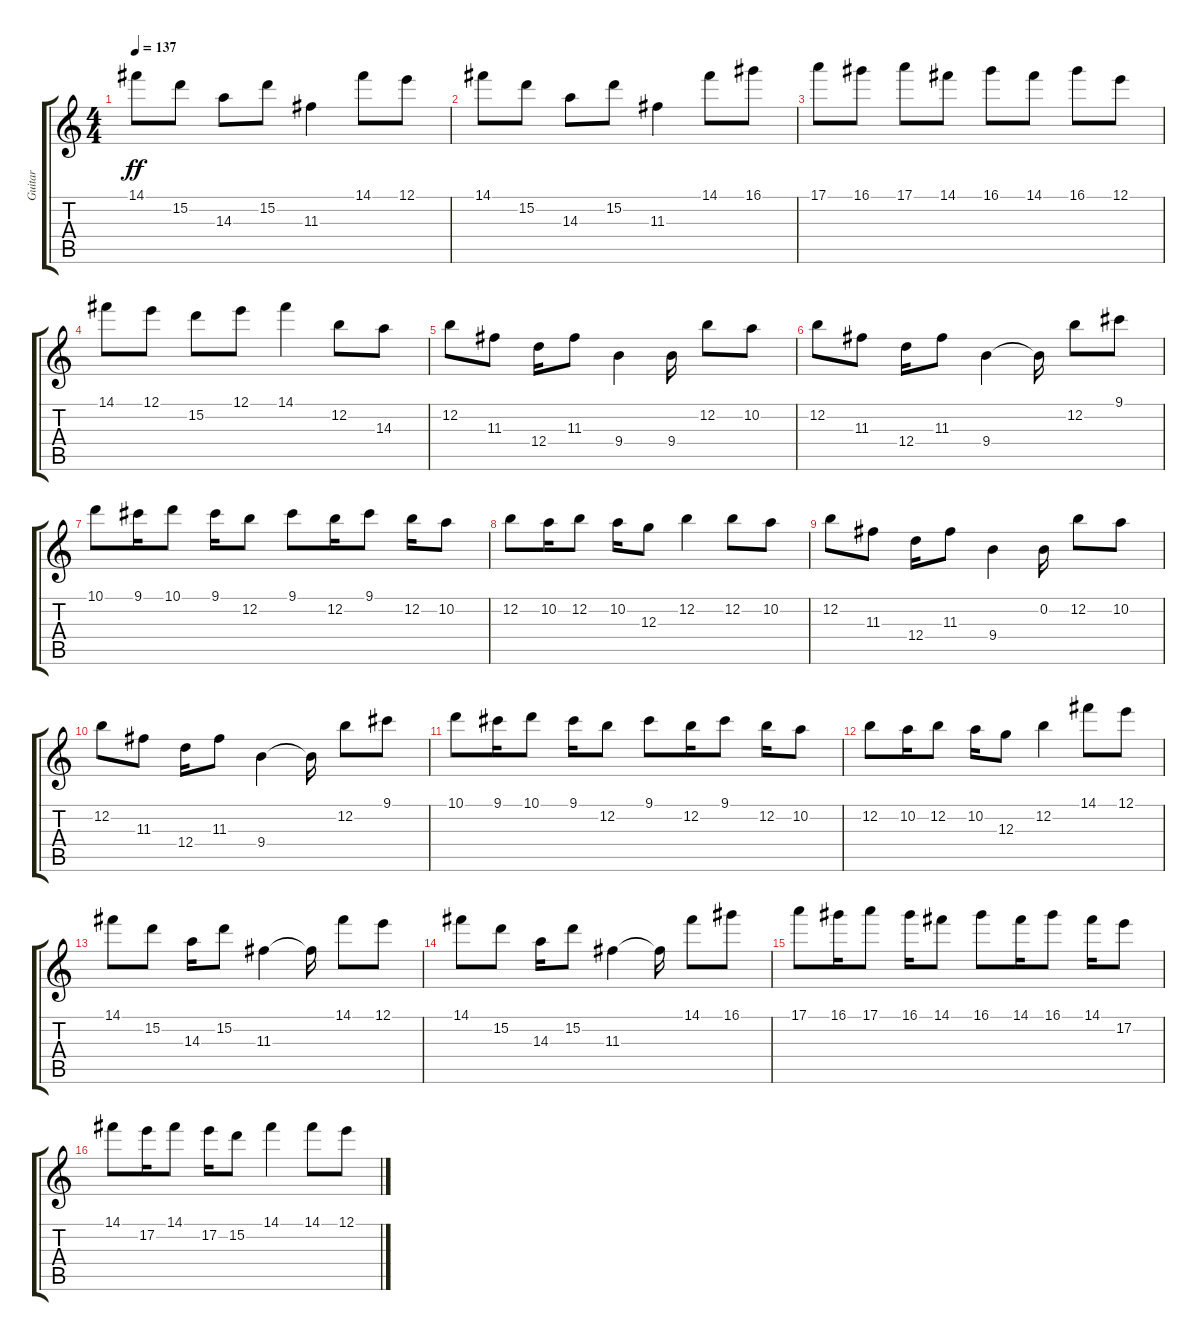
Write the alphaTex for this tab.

\track ("Guitar" "Guitar") {instrument overdrivenguitar}
\staff {score tabs}
\tuning (E4 B3 G3 D3 A2 E2) {hide}
\ts (4 4)
\tempo 137
\clef g2
\ks c
14.1.8{dy ff} 15.2.8 14.3.8 15.2.8 11.3.4 14.1.8 12.1.8 |
14.1.8 15.2.8 14.3.8 15.2.8 11.3.4 14.1.8 16.1.8 |
17.1.8 16.1.8 17.1.8 14.1.8 16.1.8 14.1.8 16.1.8 12.1.8 |
14.1.8 12.1.8 15.2.8 12.1.8 14.1.4 12.2.8 14.3.8 |
12.2.8 11.3.8 12.4.16 11.3.8 9.4.4 9.4.16 12.2.8 10.2.8 |
12.2.8 11.3.8 12.4.16 11.3.8 9.4.4 9.4{t}.16 12.2.8 9.1.8 |
10.1.8 9.1.16 10.1.8 9.1.16 12.2.8 9.1.8 12.2.16 9.1.8 12.2.16 10.2.8 |
12.2.8 10.2.16 12.2.8 10.2.16 12.3.8 12.2.4 12.2.8 10.2.8 |
12.2.8 11.3.8 12.4.16 11.3.8 9.4.4 0.2.16 12.2.8 10.2.8 |
12.2.8 11.3.8 12.4.16 11.3.8 9.4.4 9.4{t}.16 12.2.8 9.1.8 |
10.1.8 9.1.16 10.1.8 9.1.16 12.2.8 9.1.8 12.2.16 9.1.8 12.2.16 10.2.8 |
12.2.8 10.2.16 12.2.8 10.2.16 12.3.8 12.2.4 14.1.8 12.1.8 |
14.1.8 15.2.8 14.3.16 15.2.8 11.3.4 11.3{t}.16 14.1.8 12.1.8 |
14.1.8 15.2.8 14.3.16 15.2.8 11.3.4 11.3{t}.16 14.1.8 16.1.8 |
17.1.8 16.1.16 17.1.8 16.1.16 14.1.8 16.1.8 14.1.16 16.1.8 14.1.16 17.2.8 |
14.1.8 17.2.16 14.1.8 17.2.16 15.2.8 14.1.4 14.1.8 12.1.8
